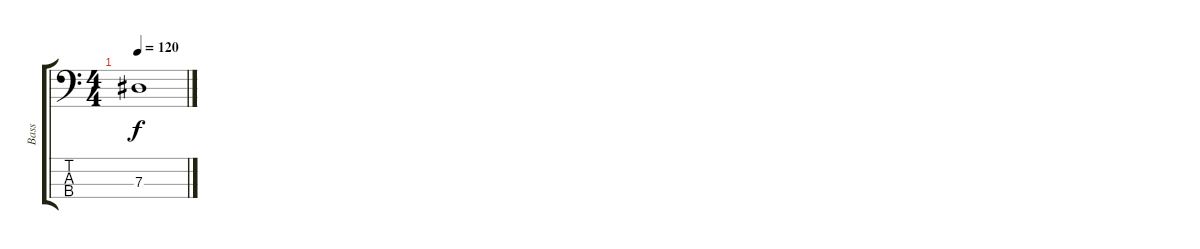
\track ("Bass" "Bass") {instrument electricbasspick}
\staff {score tabs}
\tuning (Gb2 Db2 Ab1 Eb1) {hide}
\ts (4 4)
\tempo 120
\clef f4
\ks c
7.3{t}.1{dy f}
